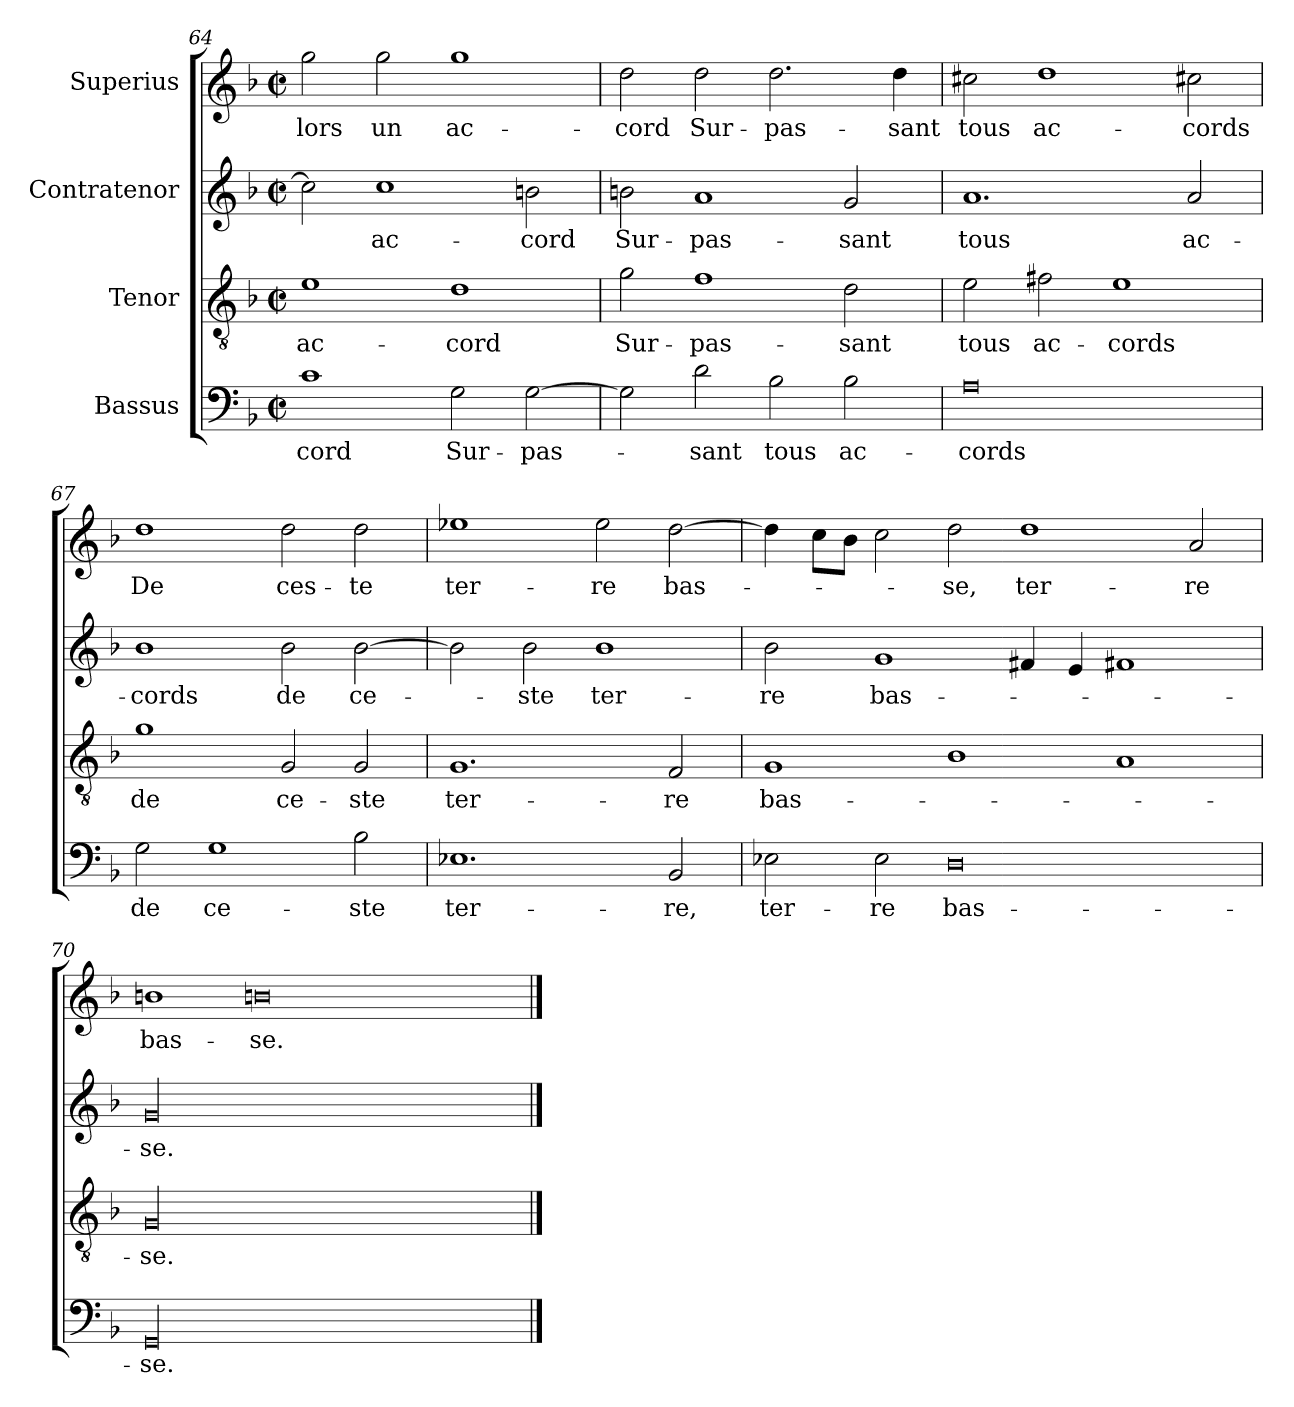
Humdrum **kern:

**kern	**text	**kern	**text	**kern	**text	**kern	**text
*part4	*part4	*part3	*part3	*part2	*part2	*part1	*part1
*staff4	*staff4	*staff3	*staff3	*staff2	*staff2	*staff1	*staff1
*I"Bassus	*	*I"Tenor	*	*I"Contratenor	*	*I"Superius	*
*clefF4	*	*clefGv2	*	*clefG2	*	*clefG2	*
*k[b-]	*	*k[b-]	*	*k[b-]	*	*k[b-]	*
*F:	*	*F:	*	*F:	*	*F:	*
*M2/2	*	*M2/2	*	*M2/2	*	*M2/2	*
*met(c|)	*	*met(c|)	*	*met(c|)	*	*met(c|)	*
=64	=64	=64	=64	=64	=64	=64	=64
1c\	-cord	1e\	ac-	2cc\]	.	2gg\	lors
.	.	.	.	1cc\	ac-	2gg\	un
2G\	Sur-	1d\	-cord	.	.	1gg\	ac-
[2G\	-pas-	.	.	2bn\	-cord	.	.
=65	=65	=65	=65	=65	=65	=65	=65
2G\]	.	2g\	Sur-	2bn\	Sur-	2dd\	-cord
2d\	-sant	1f\	-pas-	1a/	-pas-	2dd\	Sur-
2B-\	tous	.	.	.	.	2.dd\	-pas-
2B-\	ac-	2d\	-sant	2g/	-sant	.	.
.	.	.	.	.	.	4dd\	-sant
=66	=66	=66	=66	=66	=66	=66	=66
0A\	-cords	2e\	tous	1.a/	tous	2cc#X\	tous
.	.	2f#X\	ac-	.	.	1dd\	ac-
.	.	1e\	-cords	.	.	.	.
.	.	.	.	2a/	ac-	2cc#X\	-cords
=67	=67	=67	=67	=67	=67	=67	=67
2G\	de	1g\	de	1b-\	-cords	1dd\	De
1G\	ce-	.	.	.	.	.	.
.	.	2G/	ce-	2b-\	de	2dd\	ces-
2B-\	-ste	2G/	-ste	[2b-\	ce-	2dd\	-te
!!LO:LB:g=z
=68	=68	=68	=68	=68	=68	=68	=68
1.E-X\	ter-	1.G/	ter-	2b-\]	.	1ee-X\	ter-
.	.	.	.	2b-\	-ste	.	.
.	.	.	.	1b-\	ter-	2ee-\	-re
2BB-/	-re,	2F/	-re	.	.	[2dd\	bas-
=69	=69	=69	=69	=69	=69	=69	=69
2E-X\	ter-	1G/	bas-	2b-\	-re	4dd\]	.
.	.	.	.	.	.	8cc\L	.
.	.	.	.	.	.	8b-\J	.
2E-\	-re	.	.	1g/	bas-	2cc\	.
0D\	bas-	1B-\	.	.	.	2dd\	-se,
.	.	.	.	4f#X/	.	1dd\	ter-
.	.	.	.	4e/	.	.	.
.	.	1A/	.	1f#X/	.	.	.
.	.	.	.	.	.	2a/	-re
=70	=70	=70	=70	=70	=70	=70	=70
00GG/	-se.	00G/	-se.	00g/	-se.	1bn\	bas-
.	.	.	.	.	.	0bn\	-se.
.	.	.	.	.	.	1ryy	.
==	==	==	==	==	==	==	==
*-	*-	*-	*-	*-	*-	*-	*-
